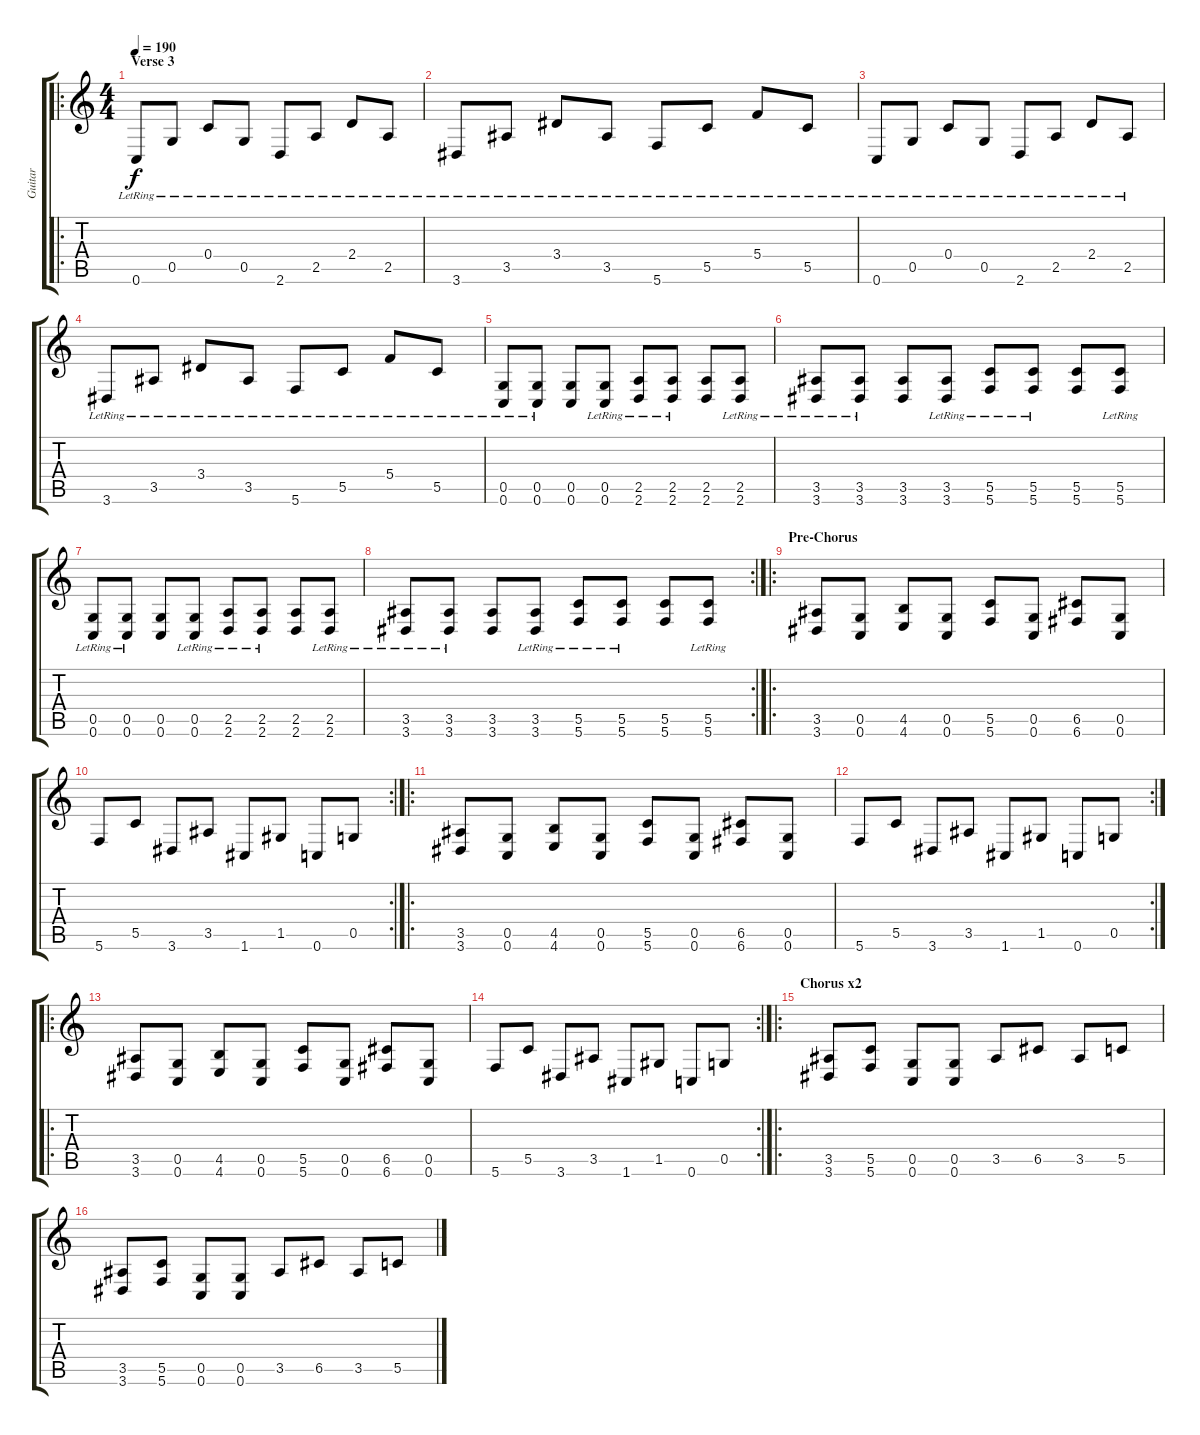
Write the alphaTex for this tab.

\track ("Guitar" "Guitar") {instrument distortionguitar}
\staff {score tabs}
\tuning (D4 A3 F3 C3 G2 C2) {hide}
\ro
\ts (4 4)
\section ("" "Verse 3")
\tempo 190
\clef g2
\ks c
0.6{lr}.8{dy f} 0.5{lr}.8 0.4{lr}.8 0.5{lr}.8 2.6{lr}.8 2.5{lr}.8 2.4{lr}.8 2.5{lr}.8 |
3.6{lr}.8 3.5{lr}.8 3.4{lr}.8 3.5{lr}.8 5.6{lr}.8 5.5{lr}.8 5.4{lr}.8 5.5{lr}.8 |
0.6{lr}.8 0.5{lr}.8 0.4{lr}.8 0.5{lr}.8 2.6{lr}.8 2.5{lr}.8 2.4{lr}.8 2.5{lr}.8 |
3.6{lr}.8 3.5{lr}.8 3.4{lr}.8 3.5{lr}.8 5.6{lr}.8 5.5{lr}.8 5.4{lr}.8 5.5{lr}.8 |
(0.5 0.6{lr}).8 (0.5{lr} 0.6).8 (0.5 0.6).8 (0.5{lr} 0.6).8 (2.5 2.6{lr}).8 (2.5{lr} 2.6).8 (2.5 2.6).8 (2.5{lr} 2.6).8 |
(3.5 3.6{lr}).8 (3.5{lr} 3.6).8 (3.5 3.6).8 (3.5{lr} 3.6).8 (5.5 5.6{lr}).8 (5.5{lr} 5.6).8 (5.5 5.6).8 (5.5{lr} 5.6).8 |
(0.5 0.6{lr}).8 (0.5{lr} 0.6).8 (0.5 0.6).8 (0.5{lr} 0.6).8 (2.5 2.6{lr}).8 (2.5{lr} 2.6).8 (2.5 2.6).8 (2.5{lr} 2.6).8 |
\rc 2
(3.5 3.6{lr}).8 (3.5{lr} 3.6).8 (3.5 3.6).8 (3.5{lr} 3.6).8 (5.5 5.6{lr}).8 (5.5{lr} 5.6).8 (5.5 5.6).8 (5.5{lr} 5.6).8 |
\ro
\section ("" "Pre-Chorus")
(3.5 3.6).8 (0.5 0.6).8 (4.5 4.6).8 (0.5 0.6).8 (5.5 5.6).8 (0.5 0.6).8 (6.5 6.6).8 (0.5 0.6).8 |
\rc 2
5.6.8 5.5.8 3.6.8 3.5.8 1.6.8 1.5.8 0.6.8 0.5.8 |
\ro
(3.5 3.6).8 (0.5 0.6).8 (4.5 4.6).8 (0.5 0.6).8 (5.5 5.6).8 (0.5 0.6).8 (6.5 6.6).8 (0.5 0.6).8 |
\rc 2
5.6.8 5.5.8 3.6.8 3.5.8 1.6.8 1.5.8 0.6.8 0.5.8 |
\ro
(3.5 3.6).8 (0.5 0.6).8 (4.5 4.6).8 (0.5 0.6).8 (5.5 5.6).8 (0.5 0.6).8 (6.5 6.6).8 (0.5 0.6).8 |
\rc 2
5.6.8 5.5.8 3.6.8 3.5.8 1.6.8 1.5.8 0.6.8 0.5.8 |
\ro
\section ("" "Chorus x2")
(3.5 3.6).8 (5.5 5.6).8 (0.5 0.6).8 (0.5 0.6).8 3.5.8 6.5.8 3.5.8 5.5.8 |
(3.5 3.6).8 (5.5 5.6).8 (0.5 0.6).8 (0.5 0.6).8 3.5.8 6.5.8 3.5.8 5.5.8
